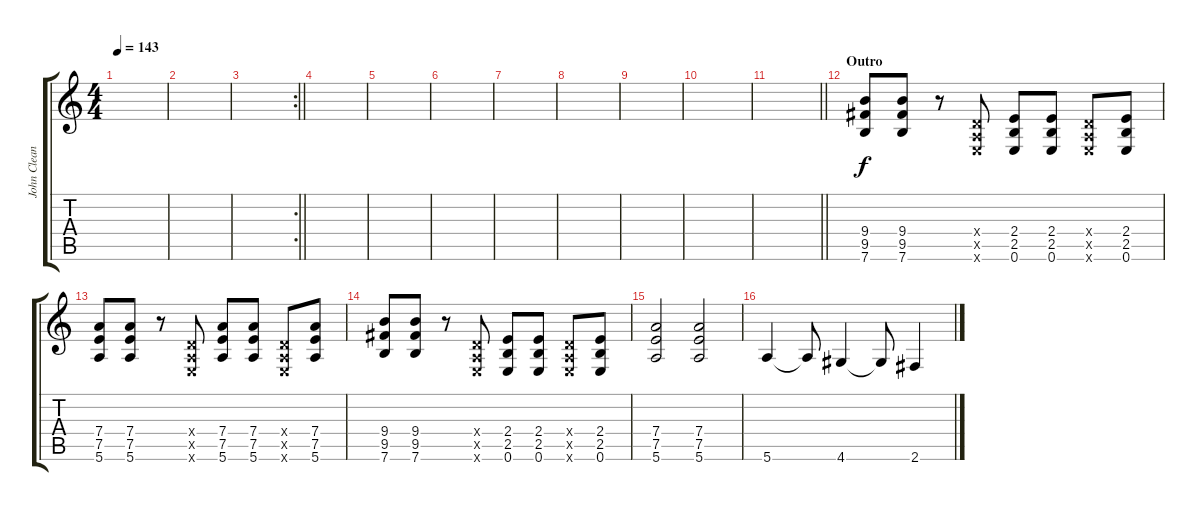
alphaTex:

\track ("John Clean" "John Clean") {instrument acousticguitarsteel}
\staff {score tabs}
\tuning (E4 B3 G3 D3 A2 E2) {hide}
\ts (4 4)
\tempo 143
\clef g2
\ks c
|
|
\rc 2
\barLineRight lightlight
|
|
|
|
|
|
|
|
\barLineRight lightlight
|
\section ("" "Outro")
(9.4 9.5 7.6).8 (9.4 9.5 7.6).8 r.8 (0.4{x} 0.5{x} 0.6{x}).8 (2.4 2.5 0.6).8 (2.4 2.5 0.6).8 (0.4{x} 0.5{x} 0.6{x}).8 (2.4 2.5 0.6).8 |
(7.4 7.5 5.6).8 (7.4 7.5 5.6).8 r.8 (0.4{x} 0.5{x} 0.6{x}).8 (7.4 7.5 5.6).8 (7.4 7.5 5.6).8 (0.4{x} 0.5{x} 0.6{x}).8 (7.4 7.5 5.6).8 |
(9.4 9.5 7.6).8 (9.4 9.5 7.6).8 r.8 (0.4{x} 0.5{x} 0.6{x}).8 (2.4 2.5 0.6).8 (2.4 2.5 0.6).8 (0.4{x} 0.5{x} 0.6{x}).8 (2.4 2.5 0.6).8 |
(7.4 7.5 5.6).2 (7.4 7.5 5.6).2 |
5.6.4 5.6{t}.8 4.6.4 4.6{t}.8 2.6.4
